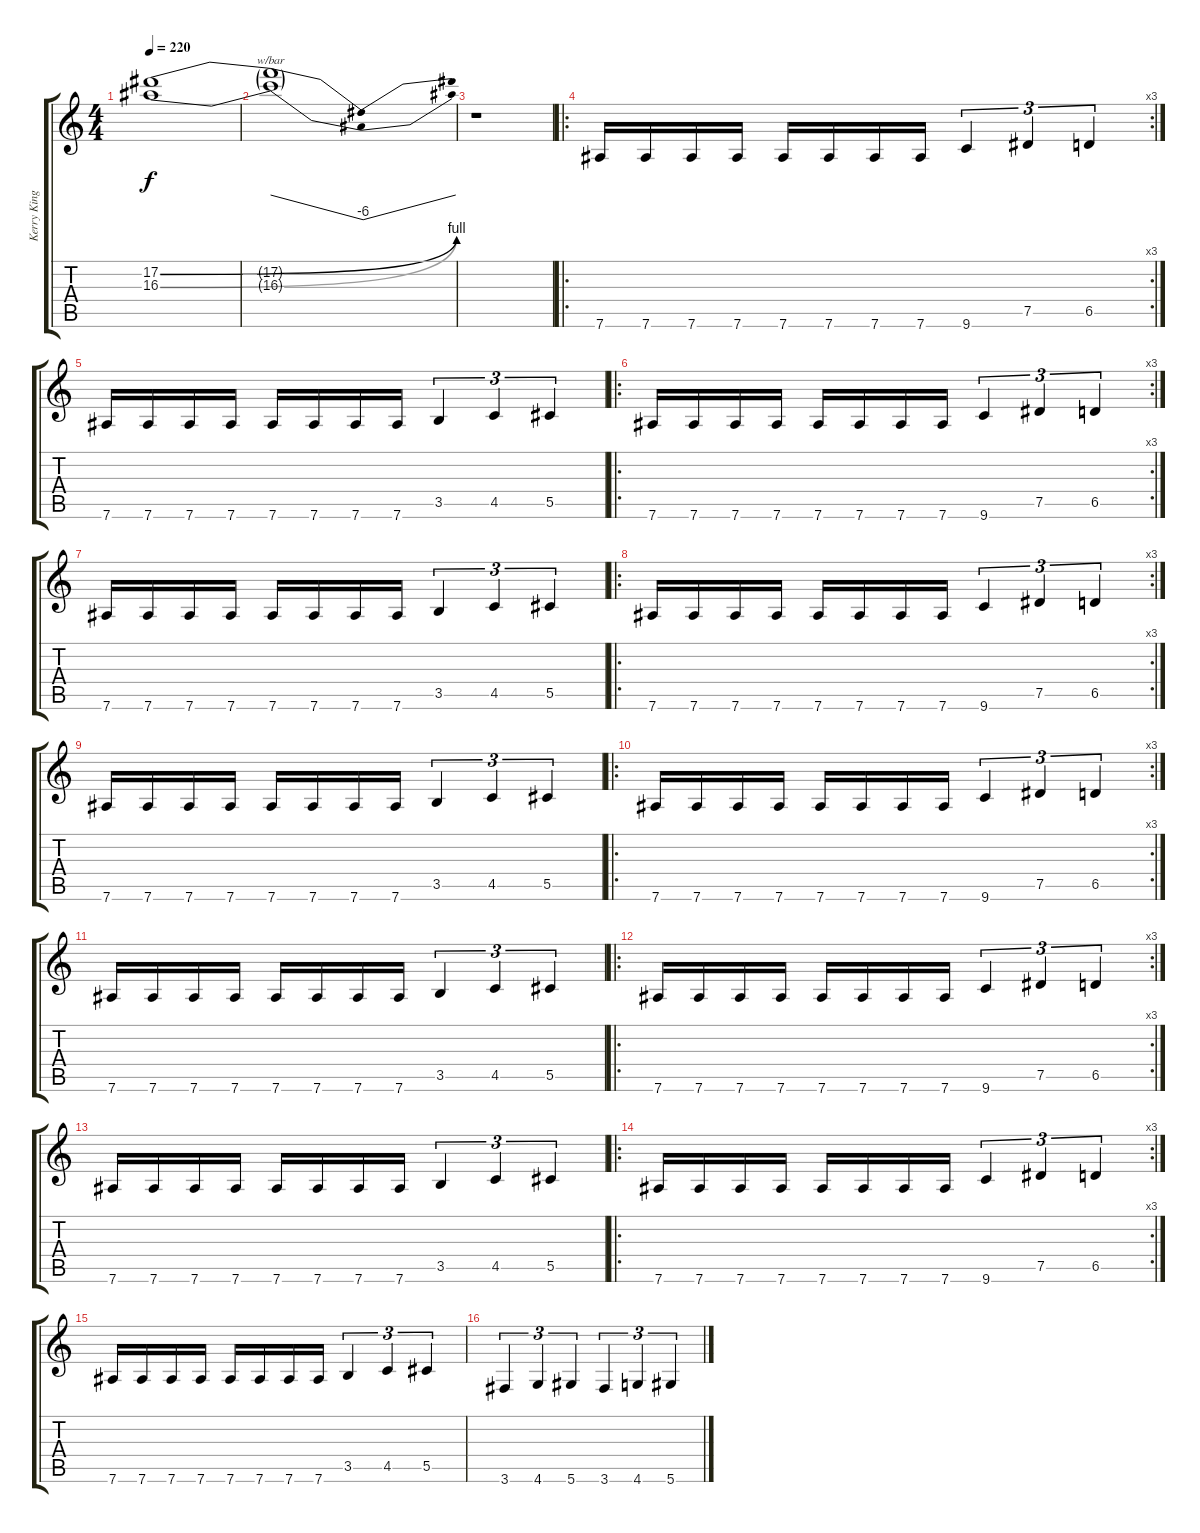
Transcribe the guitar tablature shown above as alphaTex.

\track ("Kerry King" "Kerry King") {instrument distortionguitar}
\staff {score tabs}
\tuning (Eb4 Bb3 Gb3 Db3 Ab2 Eb2) {hide}
\ts (4 4)
\tempo 220
\clef g2
\ks c
(17.2{be (bend 0 0 60 4)} 16.3{be (bend 0 0 60 4)}).1{dy f} |
(17.2{t} 16.3{t}).1{tbe (dip default 0 0 30 -24 60 0)} |
r.1 |
\ro
\rc 3
7.6.16 7.6.16 7.6.16 7.6.16 7.6.16 7.6.16 7.6.16 7.6.16 9.6.4{tu (3 2)} 7.5.4{tu (3 2)} 6.5.4{tu (3 2)} |
7.6.16 7.6.16 7.6.16 7.6.16 7.6.16 7.6.16 7.6.16 7.6.16 3.5.4{tu (3 2)} 4.5.4{tu (3 2)} 5.5.4{tu (3 2)} |
\ro
\rc 3
7.6.16 7.6.16 7.6.16 7.6.16 7.6.16 7.6.16 7.6.16 7.6.16 9.6.4{tu (3 2)} 7.5.4{tu (3 2)} 6.5.4{tu (3 2)} |
7.6.16 7.6.16 7.6.16 7.6.16 7.6.16 7.6.16 7.6.16 7.6.16 3.5.4{tu (3 2)} 4.5.4{tu (3 2)} 5.5.4{tu (3 2)} |
\ro
\rc 3
7.6.16 7.6.16 7.6.16 7.6.16 7.6.16 7.6.16 7.6.16 7.6.16 9.6.4{tu (3 2)} 7.5.4{tu (3 2)} 6.5.4{tu (3 2)} |
7.6.16 7.6.16 7.6.16 7.6.16 7.6.16 7.6.16 7.6.16 7.6.16 3.5.4{tu (3 2)} 4.5.4{tu (3 2)} 5.5.4{tu (3 2)} |
\ro
\rc 3
7.6.16 7.6.16 7.6.16 7.6.16 7.6.16 7.6.16 7.6.16 7.6.16 9.6.4{tu (3 2)} 7.5.4{tu (3 2)} 6.5.4{tu (3 2)} |
7.6.16 7.6.16 7.6.16 7.6.16 7.6.16 7.6.16 7.6.16 7.6.16 3.5.4{tu (3 2)} 4.5.4{tu (3 2)} 5.5.4{tu (3 2)} |
\ro
\rc 3
7.6.16 7.6.16 7.6.16 7.6.16 7.6.16 7.6.16 7.6.16 7.6.16 9.6.4{tu (3 2)} 7.5.4{tu (3 2)} 6.5.4{tu (3 2)} |
7.6.16 7.6.16 7.6.16 7.6.16 7.6.16 7.6.16 7.6.16 7.6.16 3.5.4{tu (3 2)} 4.5.4{tu (3 2)} 5.5.4{tu (3 2)} |
\ro
\rc 3
7.6.16 7.6.16 7.6.16 7.6.16 7.6.16 7.6.16 7.6.16 7.6.16 9.6.4{tu (3 2)} 7.5.4{tu (3 2)} 6.5.4{tu (3 2)} |
7.6.16 7.6.16 7.6.16 7.6.16 7.6.16 7.6.16 7.6.16 7.6.16 3.5.4{tu (3 2)} 4.5.4{tu (3 2)} 5.5.4{tu (3 2)} |
3.6.4{tu (3 2)} 4.6.4{tu (3 2)} 5.6.4{tu (3 2)} 3.6.4{tu (3 2)} 4.6.4{tu (3 2)} 5.6.4{tu (3 2)}
